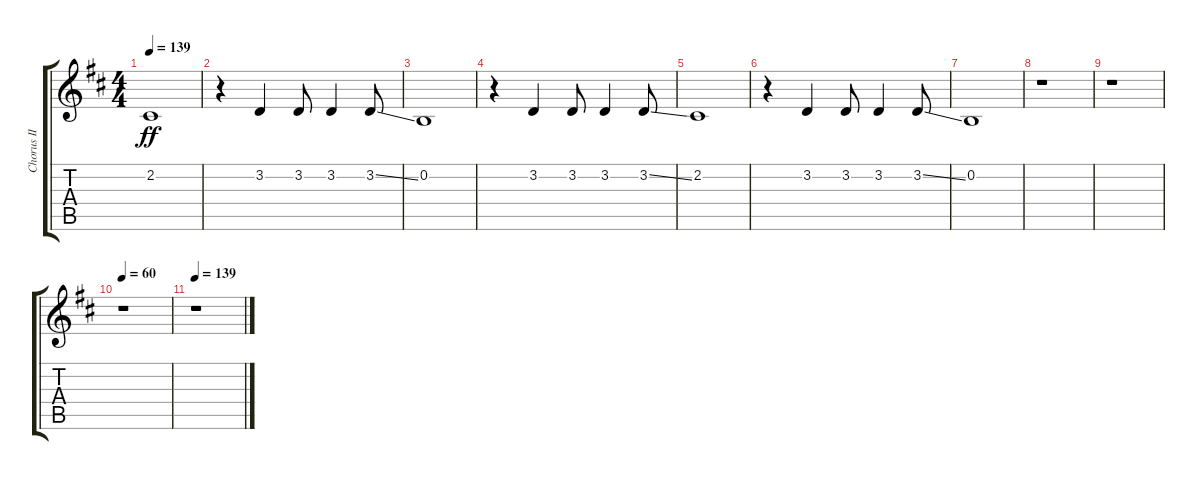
\track ("Chorus II" "Chorus II") {instrument voiceoohs}
\staff {score tabs}
\tuning (E4 B3 G3 D3 A2 E2) {hide}
\ts (4 4)
\tempo 139
\clef g2
\ks d
2.2.1{dy ff} |
r.4 3.2.4 3.2.8 3.2.4 3.2{ss}.8 |
0.2.1 |
r.4 3.2.4 3.2.8 3.2.4 3.2{ss}.8 |
2.2.1 |
r.4 3.2.4 3.2.8 3.2.4 3.2{ss}.8 |
0.2.1 |
r.1 |
r.1 |
\tempo 60
r.1 |
\tempo 139
r.1
